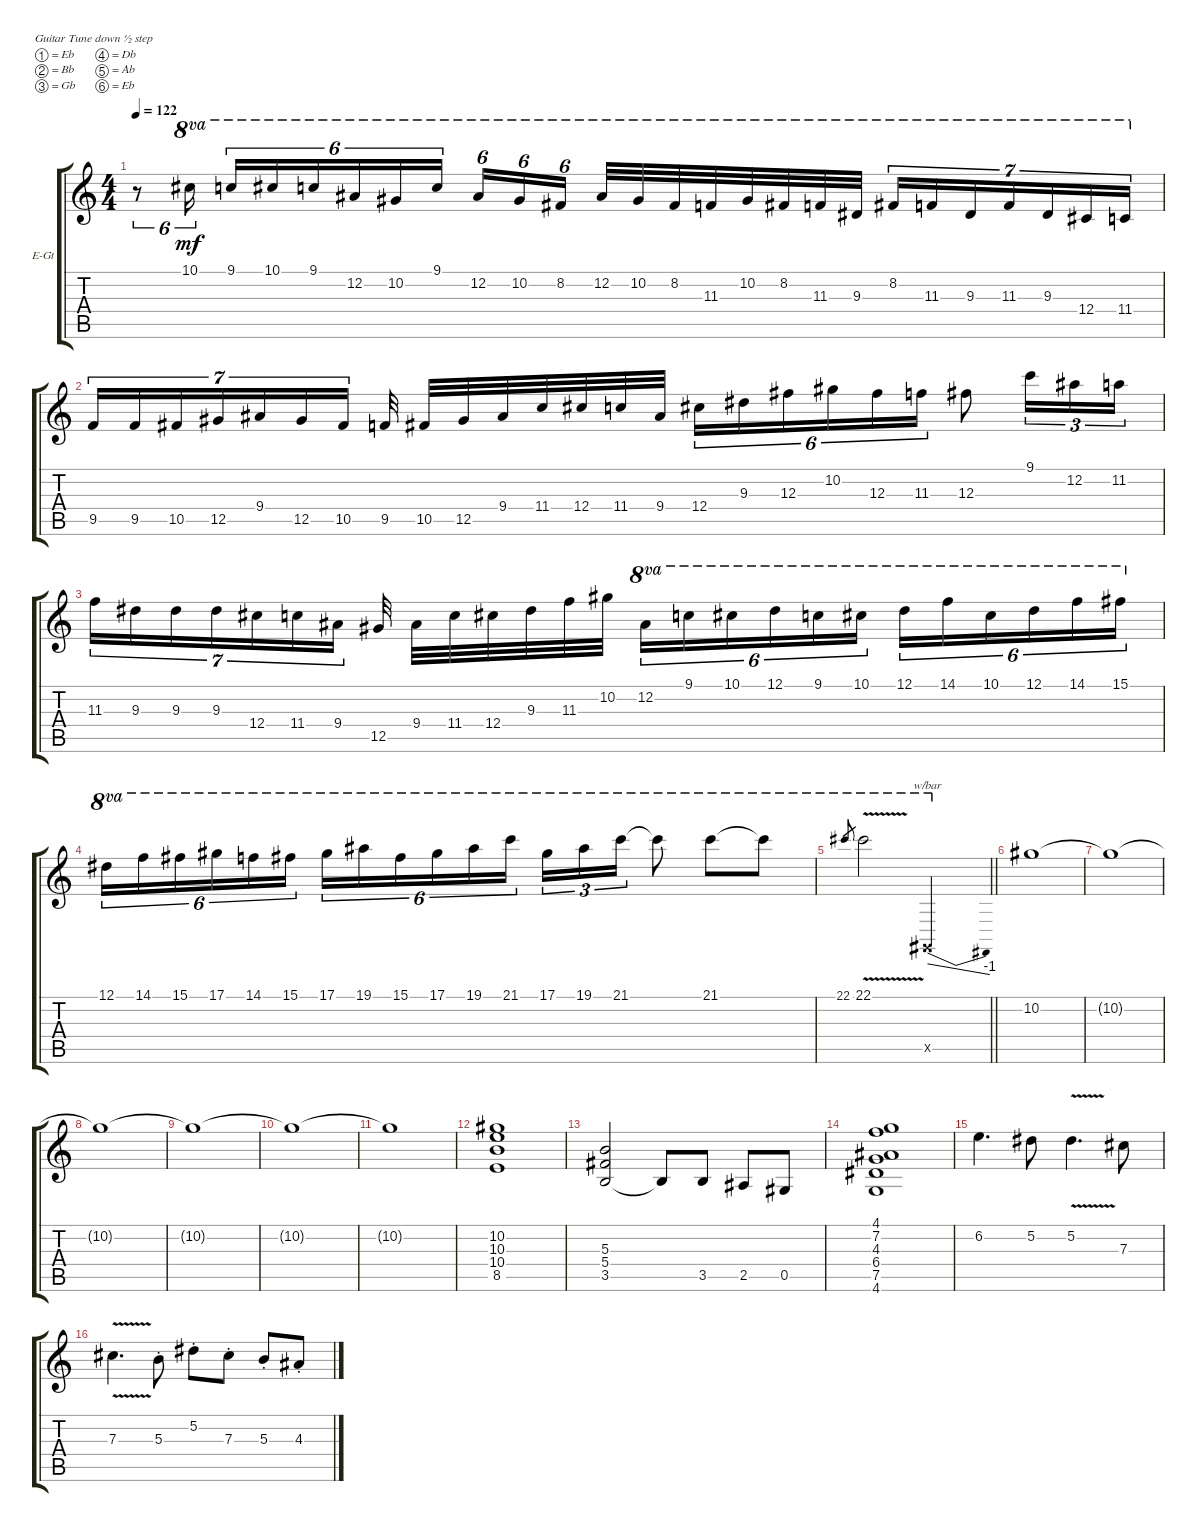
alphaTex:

\bracketExtendMode groupsimilarinstruments
\firstSystemTrackNameOrientation horizontal
\otherSystemsTrackNameOrientation horizontal
\track ("Yngwie Electrical Guitar" "E-Gt") {instrument distortionguitar}
\staff {score tabs}
\tuning (Eb4 Bb3 Gb3 Db3 Ab2 Eb2)
\ts (4 4)
\tempo 122
\clef g2
\ks c
r.8{tu (6 4) dy mf} 10.1.16{tu (6 4) ot 8va} 9.1.16{tu (6 4) ot 8va} 10.1.16{tu (6 4) ot 8va} 9.1.16{tu (6 4) ot 8va} 12.2.16{tu (6 4) ot 8va} 10.2.16{tu (6 4) ot 8va} 9.1.16{tu (6 4) ot 8va} 12.2.16{tu (6 4) ot 8va} 10.2.16{tu (6 4) ot 8va} 8.2.16{tu (6 4) ot 8va} 12.2.32{ot 8va} 10.2.32{ot 8va} 8.2.32{ot 8va} 11.3.32{ot 8va} 10.2.32{ot 8va} 8.2.32{ot 8va} 11.3.32{ot 8va} 9.3.32{ot 8va} 8.2.16{tu (7 4) ot 8va} 11.3.16{tu (7 4) ot 8va} 9.3.16{tu (7 4) ot 8va} 11.3.16{tu (7 4) ot 8va} 9.3.16{tu (7 4) ot 8va} 12.4.16{tu (7 4) ot 8va} 11.4.16{tu (7 4) ot 8va} |
9.5.16{tu (7 4)} 9.5.16{tu (7 4)} 10.5.16{tu (7 4)} 12.5.16{tu (7 4)} 9.4.16{tu (7 4)} 12.5.16{tu (7 4)} 10.5.16{tu (7 4)} 9.5.32 10.5.32 12.5.32 9.4.32 11.4.32 12.4.32 11.4.32 9.4.32 12.4.16{tu (6 4)} 9.3.16{tu (6 4)} 12.3.16{tu (6 4)} 10.2.16{tu (6 4)} 12.3.16{tu (6 4)} 11.3.16{tu (6 4)} 12.3.8 9.1.16{tu (3 2)} 12.2.16{tu (3 2)} 11.2.16{tu (3 2)} |
11.3.16{tu (7 4)} 9.3.16{tu (7 4)} 9.3.16{tu (7 4)} 9.3.16{tu (7 4)} 12.4.16{tu (7 4)} 11.4.16{tu (7 4)} 9.4.16{tu (7 4)} 12.5.32 9.4.32 11.4.32 12.4.32 9.3.32 11.3.32 10.2.32 12.2.16{tu (6 4) ot 8va} 9.1.16{tu (6 4) ot 8va} 10.1.16{tu (6 4) ot 8va} 12.1.16{tu (6 4) ot 8va} 9.1.16{tu (6 4) ot 8va} 10.1.16{tu (6 4) ot 8va} 12.1.16{tu (6 4) ot 8va} 14.1.16{tu (6 4) ot 8va} 10.1.16{tu (6 4) ot 8va} 12.1.16{tu (6 4) ot 8va} 14.1.16{tu (6 4) ot 8va} 15.1.16{tu (6 4) ot 8va} |
12.1.16{tu (6 4) ot 8va} 14.1.16{tu (6 4) ot 8va} 15.1.16{tu (6 4) ot 8va} 17.1.16{tu (6 4) ot 8va} 14.1.16{tu (6 4) ot 8va} 15.1.16{tu (6 4) ot 8va} 17.1.16{tu (6 4) ot 8va} 19.1.16{tu (6 4) ot 8va} 15.1.16{tu (6 4) ot 8va} 17.1.16{tu (6 4) ot 8va} 19.1.16{tu (6 4) ot 8va} 21.1.16{tu (6 4) ot 8va} 17.1.16{tu (3 2) ot 8va} 19.1.16{tu (3 2) ot 8va} 21.1.16{tu (3 2) ot 8va} 21.1{t}.8{ot 8va} 21.1.8{ot 8va} 21.1{t}.8{ot 8va} |
\barLineRight lightlight
22.1.8{ot 8va gr} 22.1{v}.2{ot 8va} 0.5{x}.2{tbe (dive default 0 0 45 -4) ot 8va} |
10.2.1 |
10.2{t}.1 |
10.2{t}.1 |
10.2{t}.1 |
10.2{t}.1 |
10.2{t}.1 |
(8.5 10.4 10.3 10.2).1 |
(3.5 5.4 5.3).2 3.5{t}.8 3.5.8 2.5.8 0.5.8 |
(4.1 7.2 4.3 6.4 7.5 4.6).1 |
6.2.4{d} 5.2.8 5.2{v}.4{d} 7.3.8 |
7.3{v}.4{d} 5.3{st}.8 5.2{st}.8 7.3{st}.8 5.3{st}.8 4.3{st}.8
